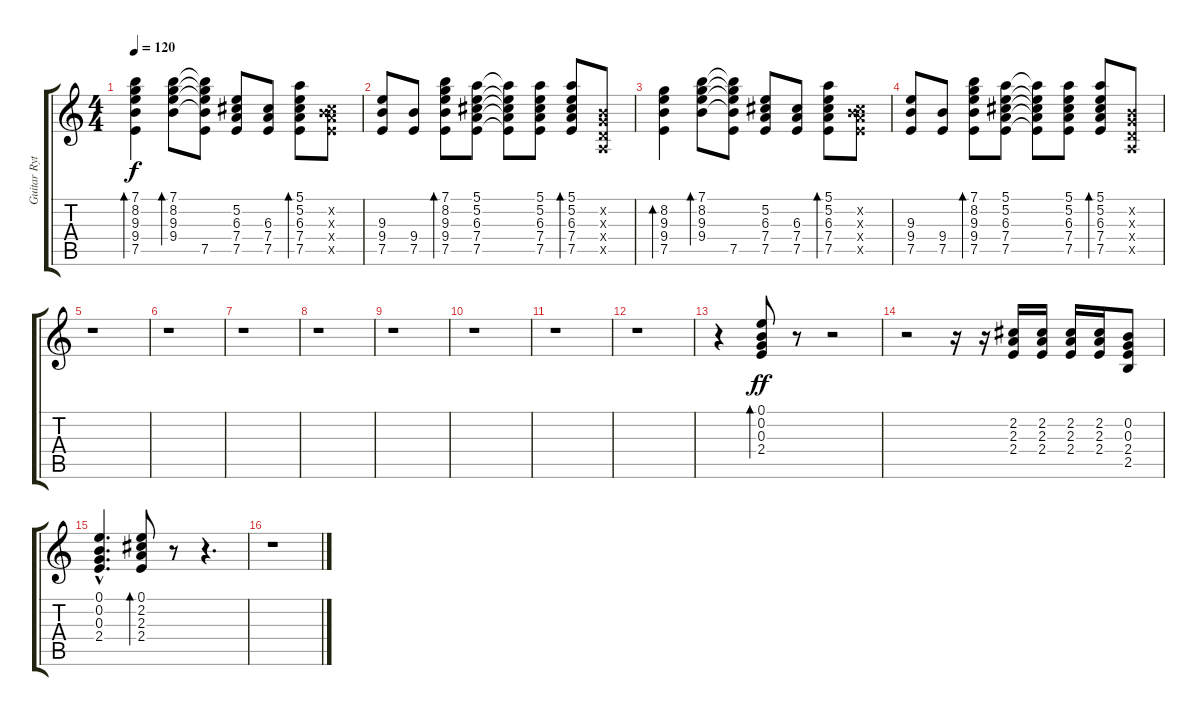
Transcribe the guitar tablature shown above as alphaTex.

\track ("Guitar Rythm (pan -8)" "Guitar Ryt") {instrument acousticguitarsteel}
\staff {score tabs}
\tuning (E4 B3 G3 D3 A2 E2) {hide}
\ts (4 4)
\tempo 120
\clef g2
\ks c
(7.1 8.2 9.3 9.4 7.5).4{bd 60 dy f} (7.1 8.2 9.3 9.4).8{bd 30} (7.1{t} 8.2{t} 9.3{t} 9.4{t} 7.5).8 (5.2 6.3 7.4 7.5).8 (6.3 7.4 7.5).8 (5.1 5.2 6.3 7.4 7.5).8{bd 30} (0.2{x} 6.3{x} 7.4{x} 7.5{x}).8 |
(9.3 9.4 7.5).8 (9.4 7.5).8 (7.1 8.2 9.3 9.4 7.5).8{bd 30} (5.1 5.2 6.3 7.4 7.5).8 (5.1{t} 5.2{t} 6.3{t} 7.4{t} 7.5{t}).8 (5.1 5.2 6.3 7.4 7.5).8 (5.1 5.2 6.3 7.4 7.5).8{bd 30} (0.2{x} 0.3{x} 0.4{x} 0.5{x}).8 |
(8.2 9.3 9.4 7.5).4{bd 60} (7.1 8.2 9.3 9.4).8{bd 30} (7.1{t} 8.2{t} 9.3{t} 9.4{t} 7.5).8 (5.2 6.3 7.4 7.5).8 (6.3 7.4 7.5).8 (5.1 5.2 6.3 7.4 7.5).8{bd 30} (0.2{x} 6.3{x} 7.4{x} 7.5{x}).8 |
(9.3 9.4 7.5).8 (9.4 7.5).8 (7.1 8.2 9.3 9.4 7.5).8{bd 30} (5.1 5.2 6.3 7.4 7.5).8 (5.1{t} 5.2{t} 6.3{t} 7.4{t} 7.5{t}).8 (5.1 5.2 6.3 7.4 7.5).8 (5.1 5.2 6.3 7.4 7.5).8{bd 30} (0.2{x} 0.3{x} 0.4{x} 0.5{x}).8 |
r.1 |
r.1 |
r.1 |
r.1 |
r.1 |
r.1 |
r.1 |
r.1 |
r.4 (0.1 0.2 0.3 2.4).8{bd 30 dy ff} r.8 r.2 |
r.2 r.16 r.16 (2.2 2.3 2.4).16 (2.2 2.3 2.4).16 (2.2 2.3 2.4).16 (2.2 2.3 2.4).16 (0.2 0.3 2.4 2.5).8 |
(0.1{hac} 0.2{hac} 0.3{hac} 2.4{hac}).4{d} (0.1 2.2 2.3 2.4).8{bd 60} r.8 r.4{d} |
r.1{volume 6}
